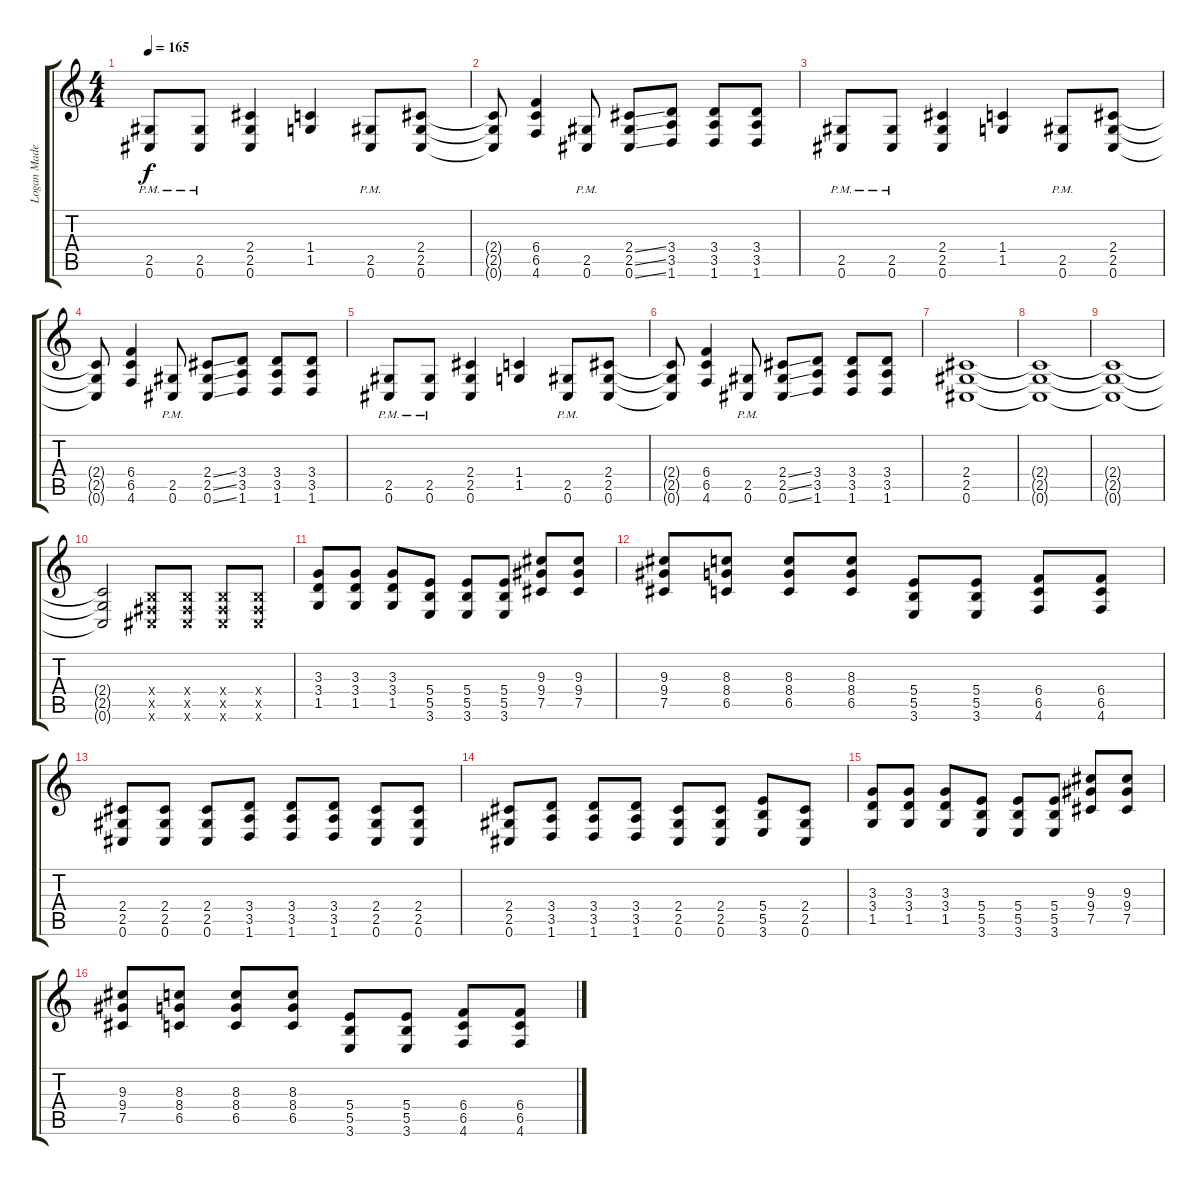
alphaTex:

\track ("Logan Mader" "Logan Made") {instrument distortionguitar}
\staff {score tabs}
\tuning (Db4 Ab3 E3 B2 Gb2 Db2) {hide}
\ts (4 4)
\tempo 165
\clef g2
\ks c
(2.5{pm} 0.6{pm}).8{dy f} (2.5{pm} 0.6{pm}).8 (2.4 2.5 0.6).4 (1.4 1.5).4 (2.5{pm} 0.6{pm}).8 (2.4 2.5 0.6).8 |
(2.4{t} 2.5{t} 0.6{t}).8 (6.4 6.5 4.6).4 (2.5{pm} 0.6{pm}).8 (2.4{ss} 2.5{ss} 0.6{ss}).8 (3.4 3.5 1.6).8 (3.4 3.5 1.6).8 (3.4 3.5 1.6).8 |
(2.5{pm} 0.6{pm}).8 (2.5{pm} 0.6{pm}).8 (2.4 2.5 0.6).4 (1.4 1.5).4 (2.5{pm} 0.6{pm}).8 (2.4 2.5 0.6).8 |
(2.4{t} 2.5{t} 0.6{t}).8 (6.4 6.5 4.6).4 (2.5{pm} 0.6{pm}).8 (2.4{ss} 2.5{ss} 0.6{ss}).8 (3.4 3.5 1.6).8 (3.4 3.5 1.6).8 (3.4 3.5 1.6).8 |
(2.5{pm} 0.6{pm}).8 (2.5{pm} 0.6{pm}).8 (2.4 2.5 0.6).4 (1.4 1.5).4 (2.5{pm} 0.6{pm}).8 (2.4 2.5 0.6).8 |
(2.4{t} 2.5{t} 0.6{t}).8 (6.4 6.5 4.6).4 (2.5{pm} 0.6{pm}).8 (2.4{ss} 2.5{ss} 0.6{ss}).8 (3.4 3.5 1.6).8 (3.4 3.5 1.6).8 (3.4 3.5 1.6).8 |
(2.4 2.5 0.6).1 |
(2.4{t} 2.5{t} 0.6{t}).1 |
(2.4{t} 2.5{t} 0.6{t}).1 |
(2.4{t} 2.5{t} 0.6{t}).2 (0.4{x} 0.5{x} 0.6{x}).8{volume 13} (0.4{x} 0.5{x} 0.6{x}).8 (0.4{x} 0.5{x} 0.6{x}).8 (0.4{x} 0.5{x} 0.6{x}).8 |
(3.3 3.4 1.5).8 (3.3 3.4 1.5).8 (3.3 3.4 1.5).8 (5.4 5.5 3.6).8 (5.4 5.5 3.6).8 (5.4 5.5 3.6).8 (9.3 9.4 7.5).8 (9.3 9.4 7.5).8 |
(9.3 9.4 7.5).8 (8.3 8.4 6.5).8 (8.3 8.4 6.5).8 (8.3 8.4 6.5).8 (5.4 5.5 3.6).8 (5.4 5.5 3.6).8 (6.4 6.5 4.6).8 (6.4 6.5 4.6).8 |
(2.4 2.5 0.6).8 (2.4 2.5 0.6).8 (2.4 2.5 0.6).8 (3.4 3.5 1.6).8 (3.4 3.5 1.6).8 (3.4 3.5 1.6).8 (2.4 2.5 0.6).8 (2.4 2.5 0.6).8 |
(2.4 2.5 0.6).8 (3.4 3.5 1.6).8 (3.4 3.5 1.6).8 (3.4 3.5 1.6).8 (2.4 2.5 0.6).8 (2.4 2.5 0.6).8 (5.4 5.5 3.6).8 (2.4 2.5 0.6).8 |
(3.3 3.4 1.5).8 (3.3 3.4 1.5).8 (3.3 3.4 1.5).8 (5.4 5.5 3.6).8 (5.4 5.5 3.6).8 (5.4 5.5 3.6).8 (9.3 9.4 7.5).8 (9.3 9.4 7.5).8 |
(9.3 9.4 7.5).8 (8.3 8.4 6.5).8 (8.3 8.4 6.5).8 (8.3 8.4 6.5).8 (5.4 5.5 3.6).8 (5.4 5.5 3.6).8 (6.4 6.5 4.6).8 (6.4 6.5 4.6).8
